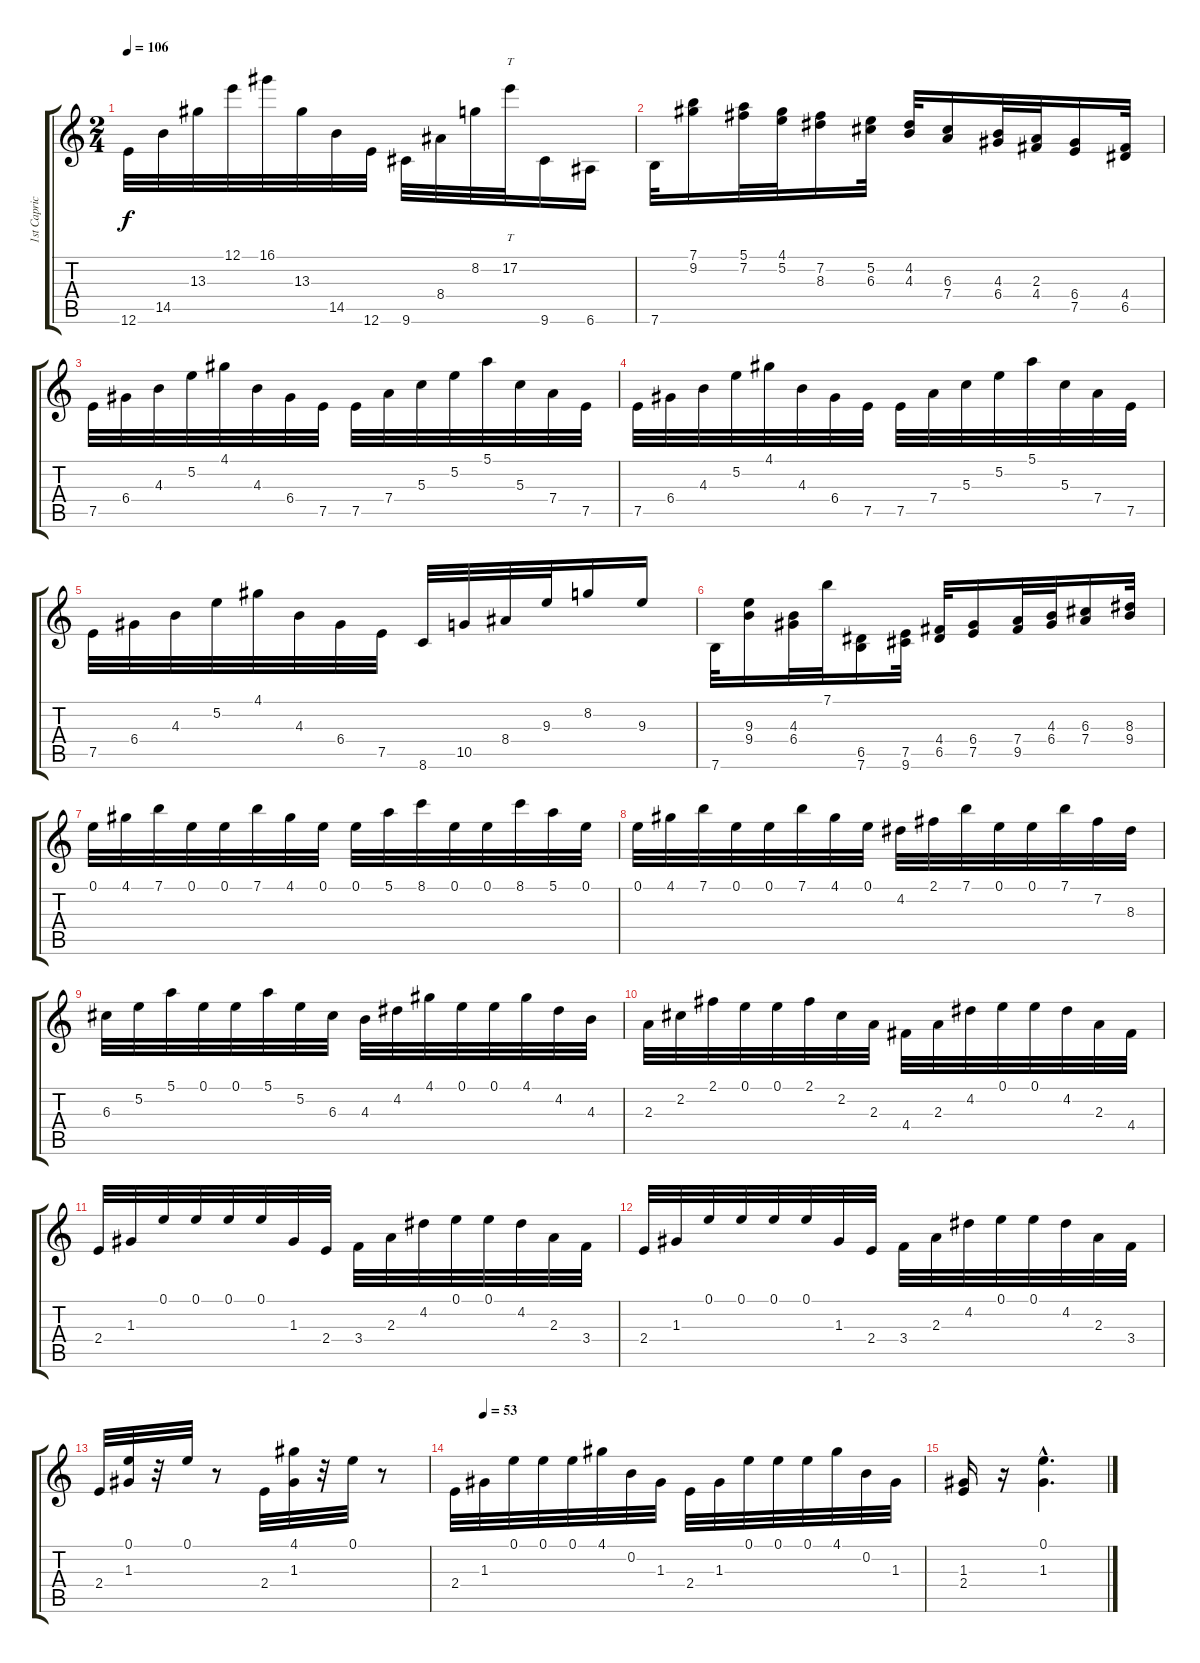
\track ("1st Caprice" "1st Capric") {instrument overdrivenguitar}
\staff {score tabs}
\tuning (E4 B3 G3 D3 A2 E2) {hide}
\ts (2 4)
\tempo 106
\clef g2
\ks c
12.6.32{dy f} 14.5.32 13.3.32 12.1.32 16.1.32 13.3.32 14.5.32 12.6.32 9.6.32 8.4.32 8.2.32 17.2.32{tt} 9.6.16 6.6.16 |
7.6.32 (7.1 9.2).16 (5.1 7.2).32 (4.1 5.2).32 (7.2 8.3).16 (5.2 6.3).32 (4.2 4.3).32 (6.3 7.4).16 (4.3 6.4).32 (2.3 4.4).32 (6.4 7.5).16 (4.4 6.5).32 |
7.5.32 6.4.32 4.3.32 5.2.32 4.1.32 4.3.32 6.4.32 7.5.32 7.5.32 7.4.32 5.3.32 5.2.32 5.1.32 5.3.32 7.4.32 7.5.32 |
7.5.32 6.4.32 4.3.32 5.2.32 4.1.32 4.3.32 6.4.32 7.5.32 7.5.32 7.4.32 5.3.32 5.2.32 5.1.32 5.3.32 7.4.32 7.5.32 |
7.5.32 6.4.32 4.3.32 5.2.32 4.1.32 4.3.32 6.4.32 7.5.32 8.6.32 10.5.32 8.4.32 9.3.32 8.2.16 9.3.16 |
7.6.32 (9.3 9.4).16 (4.3 6.4).32 7.1.32 (6.5 7.6).16 (7.5 9.6).32 (4.4 6.5).32 (6.4 7.5).16 (7.4 9.5).32 (4.3 6.4).32 (6.3 7.4).16 (8.3 9.4).32 |
0.1.32 4.1.32 7.1.32 0.1.32 0.1.32 7.1.32 4.1.32 0.1.32 0.1.32 5.1.32 8.1.32 0.1.32 0.1.32 8.1.32 5.1.32 0.1.32 |
0.1.32 4.1.32 7.1.32 0.1.32 0.1.32 7.1.32 4.1.32 0.1.32 4.2.32 2.1.32 7.1.32 0.1.32 0.1.32 7.1.32 7.2.32 8.3.32 |
6.3.32 5.2.32 5.1.32 0.1.32 0.1.32 5.1.32 5.2.32 6.3.32 4.3.32 4.2.32 4.1.32 0.1.32 0.1.32 4.1.32 4.2.32 4.3.32 |
2.3.32 2.2.32 2.1.32 0.1.32 0.1.32 2.1.32 2.2.32 2.3.32 4.4.32 2.3.32 4.2.32 0.1.32 0.1.32 4.2.32 2.3.32 4.4.32 |
2.4.32 1.3.32 0.1.32 0.1.32 0.1.32 0.1.32 1.3.32 2.4.32 3.4.32 2.3.32 4.2.32 0.1.32 0.1.32 4.2.32 2.3.32 3.4.32 |
2.4.32 1.3.32 0.1.32 0.1.32 0.1.32 0.1.32 1.3.32 2.4.32 3.4.32 2.3.32 4.2.32 0.1.32 0.1.32 4.2.32 2.3.32 3.4.32 |
2.4.32 (0.1 1.3).32 r.32 0.1.32 r.8 2.4.32 (4.1 1.3).32 r.32 0.1.32 r.8 |
\tempo (53 0.0625)
2.4.32 1.3.32 0.1.32 0.1.32 0.1.32 4.1.32 0.2.32 1.3.32 2.4.32 1.3.32 0.1.32 0.1.32 0.1.32 4.1.32 0.2.32 1.3.32 |
(1.3 2.4).16 r.16 (0.1{hac} 1.3{hac}).4{d}
